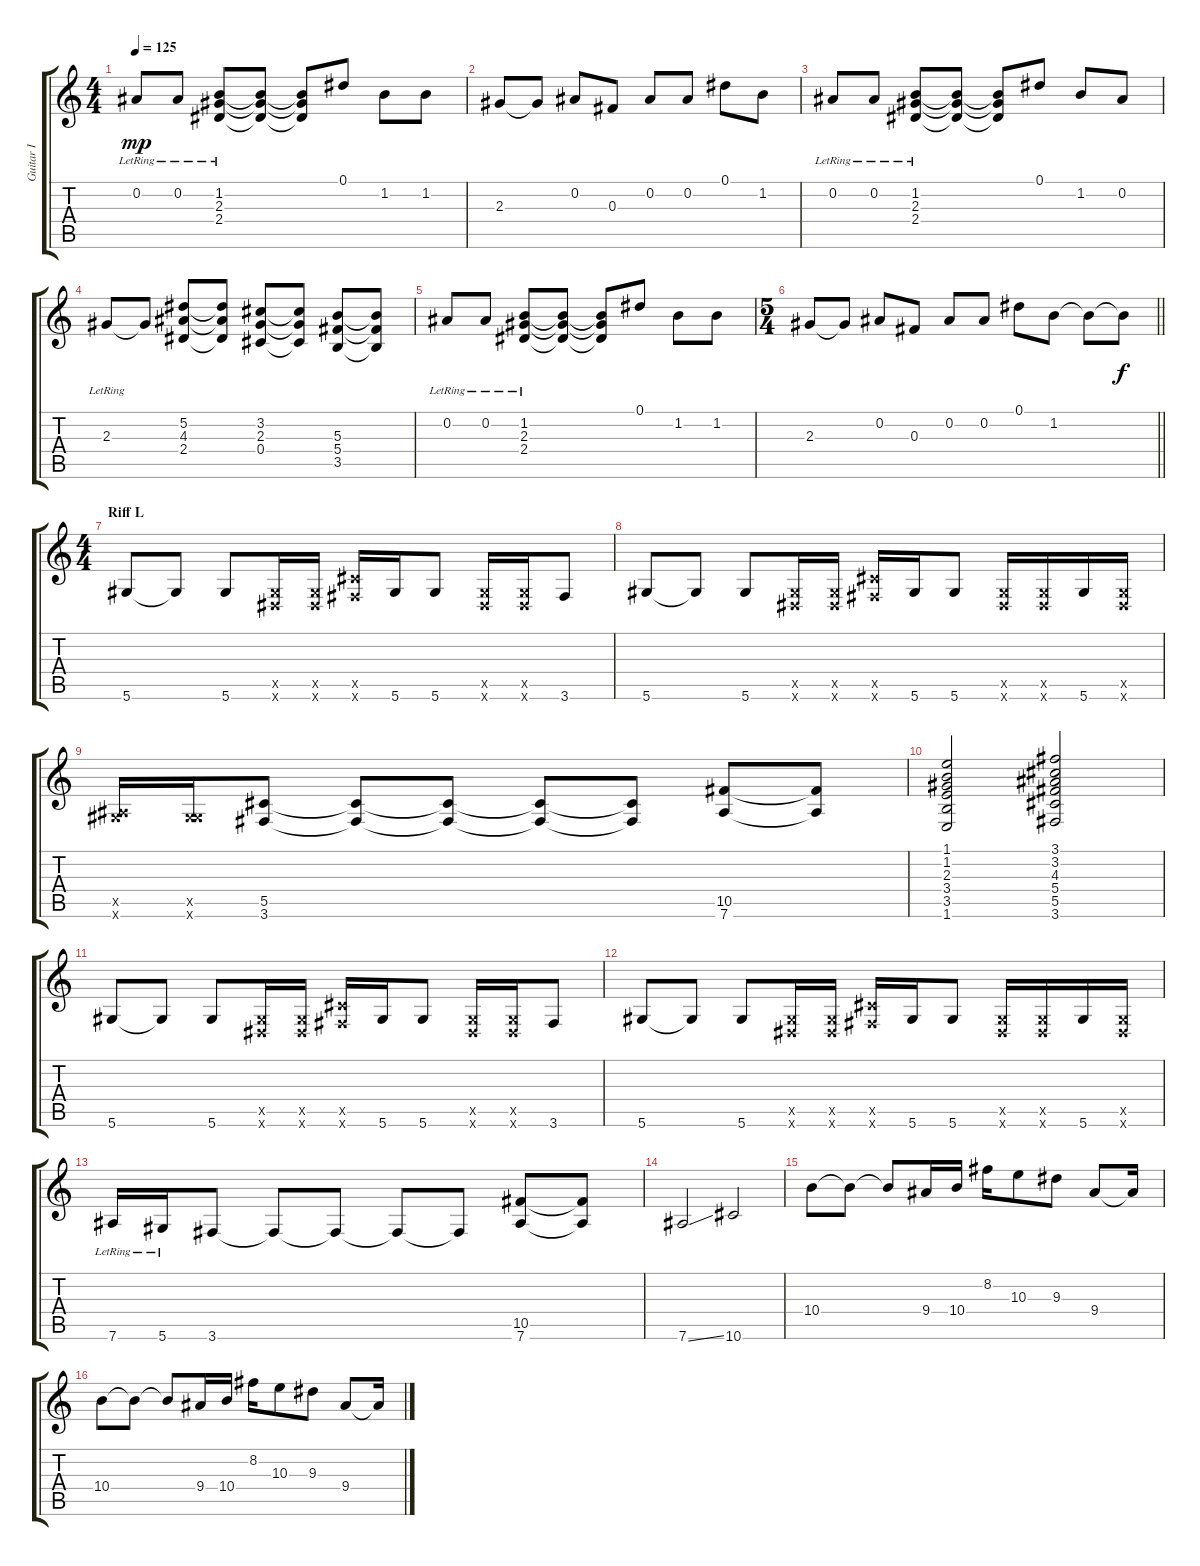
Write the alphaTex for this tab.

\track ("Guitar I" "Guitar I") {instrument distortionguitar}
\staff {score tabs}
\tuning (Eb4 Bb3 Gb3 Db3 Ab2 Eb2) {hide}
\ts (4 4)
\tempo 125
\clef g2
\ks c
0.2{lr}.8{dy mp} 0.2{lr}.8 (1.2 2.3{lr} 2.4).8 (1.2{t} 2.3{t} 2.4{t}).8 (1.2{t} 2.3{t} 2.4{t}).8 0.1.8 1.2.8 1.2.8 |
2.3.8 2.3{t}.8 0.2.8 0.3.8 0.2.8 0.2.8 0.1.8 1.2.8 |
0.2{lr}.8 0.2{lr}.8 (1.2 2.3{lr} 2.4).8 (1.2{t} 2.3{t} 2.4{t}).8 (1.2{t} 2.3{t} 2.4{t}).8 0.1.8 1.2.8 0.2.8 |
2.3{lr}.8 2.3{t}.8 (5.2 4.3 2.4).8 (5.2{t} 4.3{t} 2.4{t}).8 (3.2 2.3 0.4).8 (3.2{t} 2.3{t} 0.4{t}).8 (5.3 5.4 3.5).8 (5.3{t} 5.4{t} 3.5{t}).8 |
0.2{lr}.8 0.2{lr}.8 (1.2 2.3{lr} 2.4).8 (1.2{t} 2.3{t} 2.4{t}).8 (1.2{t} 2.3{t} 2.4{t}).8 0.1.8 1.2.8 1.2.8 |
\ts (5 4)
\barLineRight lightlight
2.3.8 2.3{t}.8 0.2.8 0.3.8 0.2.8 0.2.8 0.1.8 1.2.8 1.2{t}.8 1.2{t}.8{dy f} |
\ts (4 4)
\section ("" "Riff L")
5.6.8{volume 12 instrument distortionguitar} 5.6{t}.8 5.6.8 (0.5{x} 0.6{x}).16 (0.5{x} 0.6{x}).16 (5.5{x} 3.6{x}).16 5.6.16 5.6.8 (0.5{x} 0.6{x}).16 (0.5{x} 0.6{x}).16 3.6.8 |
5.6.8 5.6{t}.8 5.6.8 (0.5{x} 0.6{x}).16 (0.5{x} 0.6{x}).16 (5.5{x} 3.6{x}).16 5.6.16 5.6.8 (0.5{x} 0.6{x}).16 (0.5{x} 0.6{x}).16 5.6.16 (0.5{x} 0.6{x}).16 |
(0.5{x} 7.6{x}).16 (0.5{x} 5.6{x}).16 (5.5 3.6).8 (5.5{t} 3.6{t}).8 (5.5{t} 3.6{t}).8 (5.5{t} 3.6{t}).8 (5.5{t} 3.6{t}).8 (10.5 7.6).8 (10.5{t} 7.6{t}).8 |
(1.1 1.2 2.3 3.4 3.5 1.6).2 (3.1 3.2 4.3 5.4 5.5 3.6).2 |
5.6.8 5.6{t}.8 5.6.8 (0.5{x} 0.6{x}).16 (0.5{x} 0.6{x}).16 (5.5{x} 3.6{x}).16 5.6.16 5.6.8 (0.5{x} 0.6{x}).16 (0.5{x} 0.6{x}).16 3.6.8 |
5.6.8 5.6{t}.8 5.6.8 (0.5{x} 0.6{x}).16 (0.5{x} 0.6{x}).16 (5.5{x} 3.6{x}).16 5.6.16 5.6.8 (0.5{x} 0.6{x}).16 (0.5{x} 0.6{x}).16 5.6.16 (0.5{x} 0.6{x}).16 |
7.6{lr}.16 5.6{lr}.16 3.6.8 3.6{t}.8 3.6{t}.8 3.6{t}.8 3.6{t}.8 (10.5 7.6).8 (10.5{t} 7.6{t}).8 |
7.6{ss}.2 10.6.2 |
10.4.8 10.4{t}.8 10.4{t}.8 9.4.16 10.4.16 8.2.16 10.3.8 9.3.8 9.4.8 9.4{t}.16 |
10.4.8 10.4{t}.8 10.4{t}.8 9.4.16 10.4.16 8.2.16 10.3.8 9.3.8 9.4.8 9.4{t}.16
